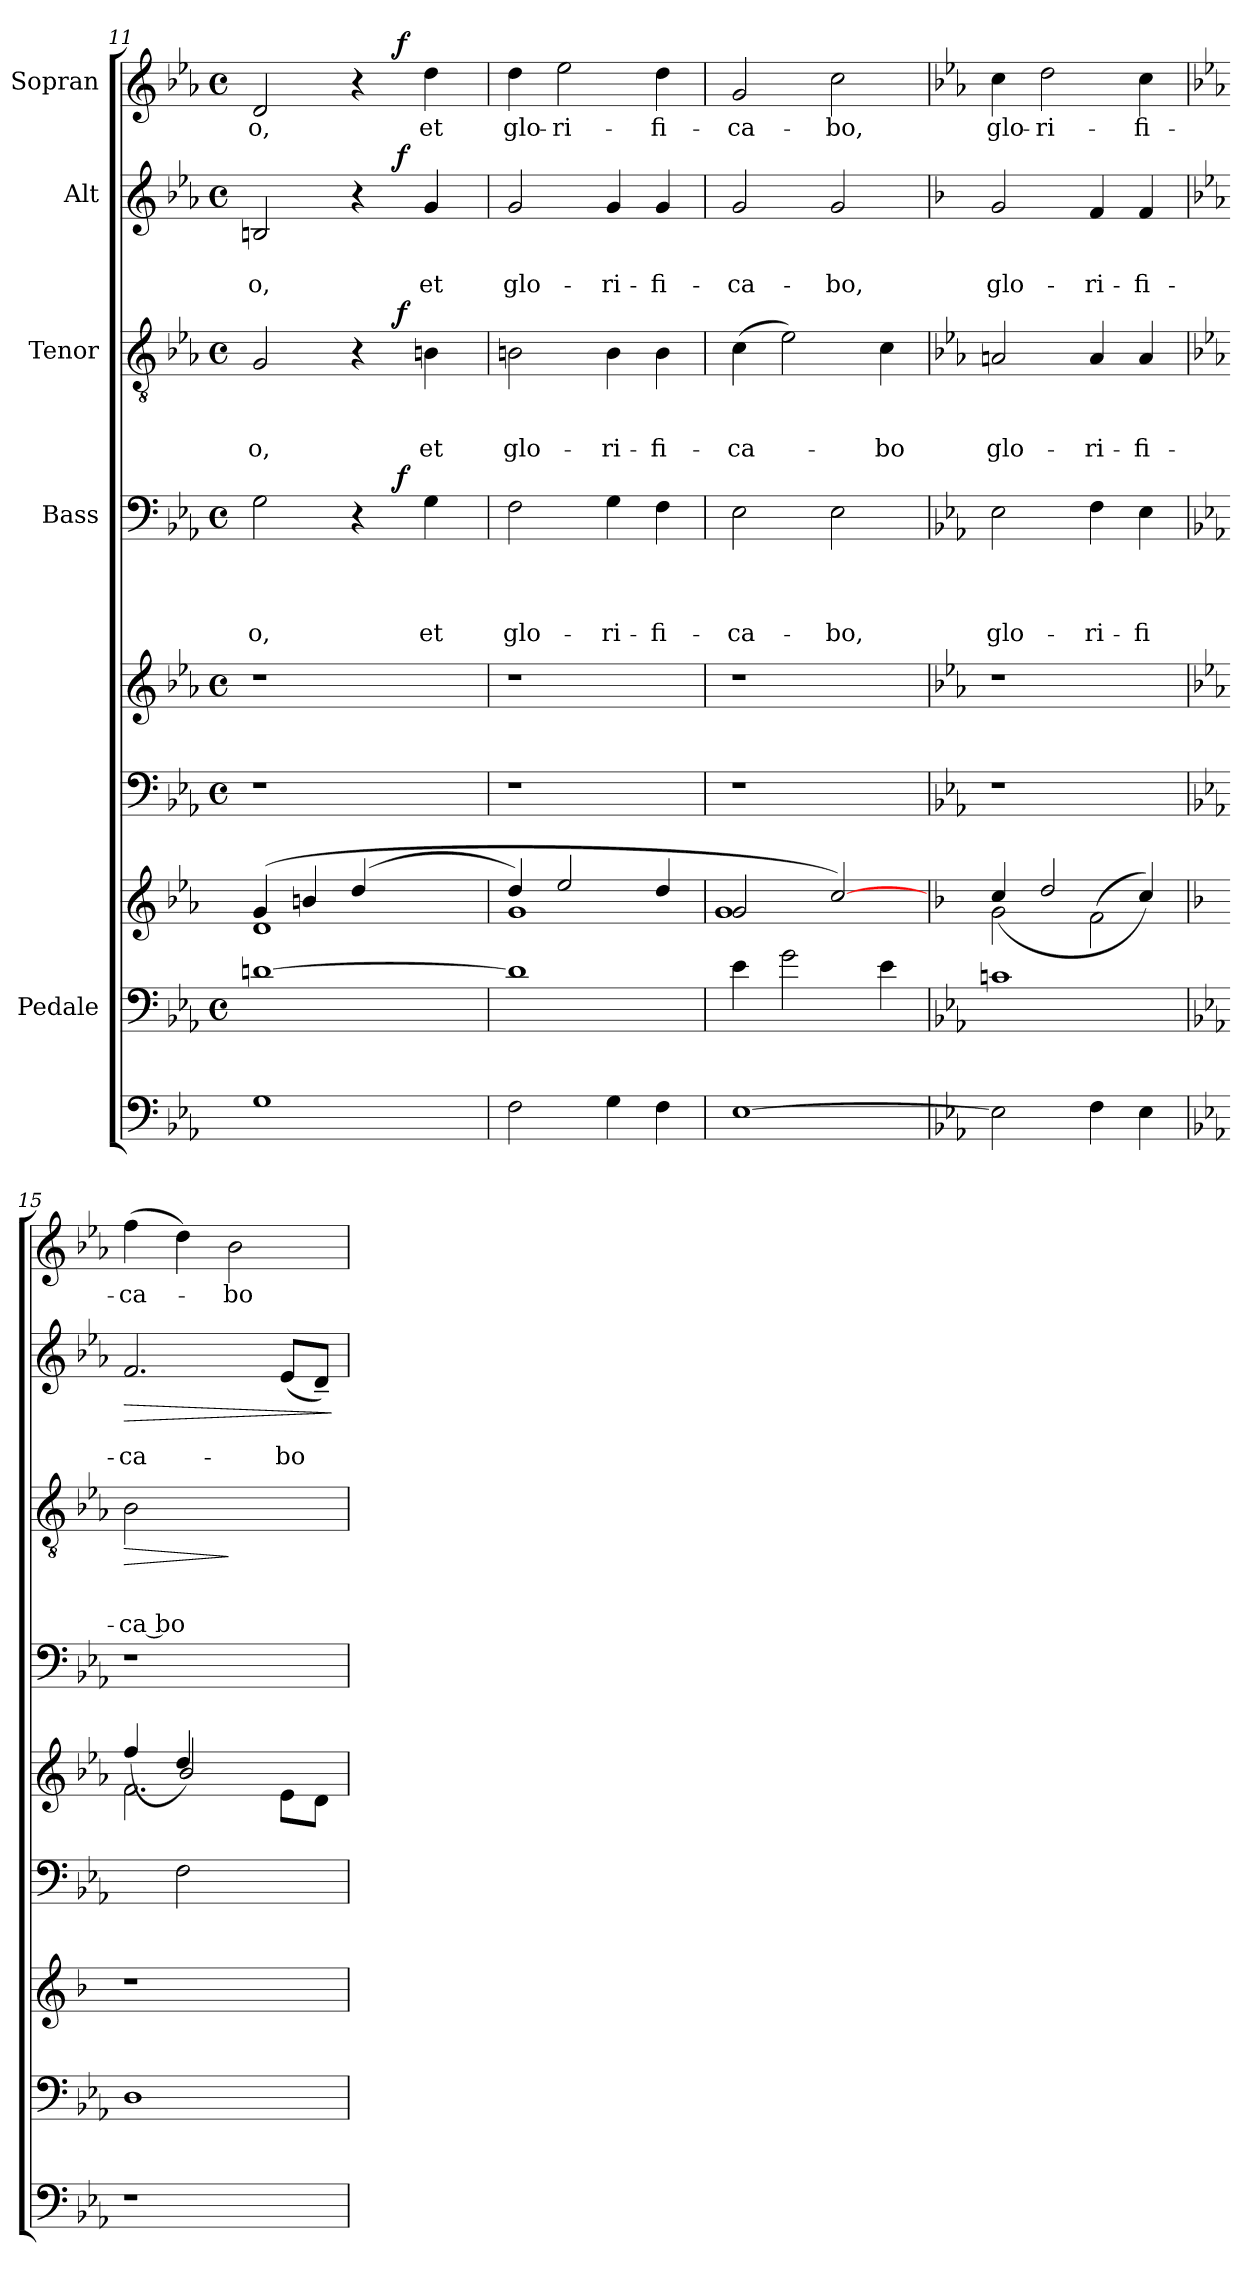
**kern	**kern	**kern	**kern	**kern	**kern	**text	**text	**text	**text	**dynam	**kern	**text	**text	**text	**dynam	**kern	**text	**text	**dynam	**kern	**text	**dynam
*part9	*part8	*part7	*part6	*part5	*part4	*part4	*part4	*part4	*part4	*part4	*part3	*part3	*part3	*part3	*part3	*part2	*part2	*part2	*part2	*part1	*part1	*part1
*staff9	*staff8	*staff7	*staff6	*staff5	*staff4	*staff4	*staff4	*staff4	*staff4	*staff4	*staff3	*staff3	*staff3	*staff3	*staff3	*staff2	*staff2	*staff2	*staff2	*staff1	*staff1	*staff1
*	*I"Pedale	*	*	*	*I"Bass	*	*	*	*	*	*I"Tenor	*	*	*	*	*I"Alt	*	*	*	*I"Sopran	*	*
*clefF4	*clefF4	*clefG2	*clefF4	*clefG2	*clefF4	*	*	*	*	*	*clefGv2	*	*	*	*	*clefG2	*	*	*	*clefG2	*	*
*k[b-e-a-]	*k[b-e-a-]	*k[b-e-a-]	*k[b-e-a-]	*k[b-e-a-]	*k[b-e-a-]	*	*	*	*	*	*k[b-e-a-]	*	*	*	*	*k[b-e-a-]	*	*	*	*k[b-e-a-]	*	*
*E-:	*E-:	*E-:	*E-:	*E-:	*E-:	*	*	*	*	*	*E-:	*	*	*	*	*E-:	*	*	*	*E-:	*	*
*	*M4/4	*	*M4/4	*M4/4	*M4/4	*	*	*	*	*	*M4/4	*	*	*	*	*M4/4	*	*	*	*M4/4	*	*
*	*met(c)	*	*met(c)	*met(c)	*met(c)	*	*	*	*	*	*met(c)	*	*	*	*	*met(c)	*	*	*	*met(c)	*	*
=11	=11	=11	=11	=11	=11	=11	=11	=11	=11	=11	=11	=11	=11	=11	=11	=11	=11	=11	=11	=11	=11	=11
*	*	*^	*	*	*	*	*	*	*	*	*	*	*	*	*	*	*	*	*	*	*	*
!	!	!	!	!	!	!	!	!	!	!LO:LY:b	!	!	!	!	!LO:LY:b	!	!	!	!LO:LY:b	!	!	!LO:LY:b	!
*	*	*	*	*	*	*^	*	*	*	*	*	*^	*	*	*	*	*^	*	*	*	*^	*	*
1G	[>1dn	(4g/	1d	1r	1r	2G\	2ryy	.	.	.	-o,	.	2G/	2ryy	.	.	-o,	.	2Bn/	2ryy	.	-o,	.	2d/	2ryy	-o,	.
.	.	4bn/	.	.	.	.	.	.	.	.	.	.	.	.	.	.	.	.	.	.	.	.	.	.	.	.	.
.	.	(4dd/	.	.	.	4r	8ryy	.	.	.	.	.	4r	8ryy	.	.	.	.	4r	8ryy	.	.	.	4r	8ryy	.	.
.	.	.	.	.	.	.	32ryy	.	.	.	.	.	.	32ryy	.	.	.	.	.	32ryy	.	.	.	.	32ryy	.	.
!	!	!	!	!	!	!	!	!	!	!	!	!LO:DY:a	!	!	!	!	!	!LO:DY:a	!	!	!	!	!LO:DY:a	!	!	!	!LO:DY:a
.	.	.	.	.	.	.	4ryy	.	.	.	.	f	.	4ryy	.	.	.	f	.	4ryy	.	.	f	.	4ryy	.	f
!	!	!	!	!	!	!	!	!	!	!	!LO:LY:b	!	!	!	!	!	!LO:LY:b	!	!	!	!	!LO:LY:b	!	!	!	!LO:LY:b	!
.	.	4ryy	.	.	.	4G\	.	.	.	.	et	.	4Bn\	.	.	.	et	.	4g/	.	.	et	.	4dd\	.	et	.
.	.	.	.	.	.	.	16.ryy	.	.	.	.	.	.	16.ryy	.	.	.	.	.	16.ryy	.	.	.	.	16.ryy	.	.
=12	=12	=12	=12	=12	=12	=12	=12	=12	=12	=12	=12	=12	=12	=12	=12	=12	=12	=12	=12	=12	=12	=12	=12	=12	=12	=12	=12
!	!	!	!	!	!	!	!	!	!	!	!LO:LY:b	!	!	!	!	!	!LO:LY:b	!	!	!	!	!LO:LY:b	!	!	!	!LO:LY:b	!
*	*	*	*	*	*	*v	*v	*	*	*	*	*	*	*	*	*	*	*	*v	*v	*	*	*	*v	*v	*	*
*	*	*	*	*	*	*	*	*	*	*	*	*v	*v	*	*	*	*	*	*	*	*	*	*	*
2F\	1d]	4dd/)	1g	1r	1r	2F\	.	.	.	glo-	.	2Bn\	.	.	glo-	.	2g/	.	glo-	.	4dd\	glo-	.
!	!	!	!	!	!	!	!	!	!	!	!	!	!	!	!	!	!	!	!	!	!	!LO:LY:b	!
.	.	2ee-/	.	.	.	.	.	.	.	.	.	.	.	.	.	.	.	.	.	.	2ee-\	-ri-	.
!	!	!	!	!	!	!	!	!	!	!LO:LY:b	!	!	!	!	!LO:LY:b	!	!	!	!LO:LY:b	!	!	!	!
4G\	.	.	.	.	.	4G\	.	.	.	-ri-	.	4B\	.	.	-ri-	.	4g/	.	-ri-	.	.	.	.
!	!	!	!	!	!	!	!	!	!	!LO:LY:b	!	!	!	!	!LO:LY:b	!	!	!	!LO:LY:b	!	!	!LO:LY:b	!
4F\	.	4dd/	.	.	.	4F\	.	.	.	-fi-	.	4B\	.	.	-fi-	.	4g/	.	-fi-	.	4dd\	-fi-	.
=13	=13	=13	=13	=13	=13	=13	=13	=13	=13	=13	=13	=13	=13	=13	=13	=13	=13	=13	=13	=13	=13	=13	=13
!	!	!	!	!	!	!	!	!	!	!LO:LY:b	!	!	!	!	!LO:LY:b	!	!	!	!LO:LY:b	!	!	!LO:LY:b	!
[>1E-	4e-\	2g/	1g	1r	1r	2E-\	.	.	.	-ca-	.	(>4c\	.	.	-ca-	.	2g/	.	-ca-	.	2g/	-ca-	.
.	2g\	.	.	.	.	.	.	.	.	.	.	2e-\)	.	.	.	.	.	.	.	.	.	.	.
!	!	!	!	!	!	!	!	!	!	!LO:LY:b	!	!	!	!	!	!	!	!	!LO:LY:b	!	!	!LO:LY:b	!
.	.	[>2cc/)	.	.	.	2E-\	.	.	.	-bo,	.	.	.	.	.	.	2g/	.	-bo,	.	2cc\	-bo,	.
!	!	!	!	!	!	!	!	!	!	!	!	!	!	!	!LO:LY:b	!	!	!	!	!	!	!	!
.	4e-\	.	.	.	.	.	.	.	.	.	.	4c\	.	.	-bo	.	.	.	.	.	.	.	.
=14	=14	=14	=14	=14	=14	=14	=14	=14	=14	=14	=14	=14	=14	=14	=14	=14	=14	=14	=14	=14	=14	=14	=14
*	*	*k[b-]	*	*	*	*	*	*	*	*	*	*	*	*	*	*	*k[b-]	*	*	*	*	*	*
*	*	*F:	*	*	*	*	*	*	*	*	*	*	*	*	*	*	*F:	*	*	*	*	*	*
!	!	!	!	!	!	!	!	!	!	!LO:LY:b	!	!	!	!	!LO:LY:b	!	!	!	!LO:LY:b	!	!	!LO:LY:b	!
2E-\]	1cn	2g\	(4cc/	1r	1r	2E-\	.	.	.	glo-	.	2An/	.	.	glo-	.	2g/	.	glo-	.	4cc\	glo-	.
!	!	!	!	!	!	!	!	!	!	!	!	!	!	!	!	!	!	!	!	!	!	!LO:LY:b	!
.	.	.	2dd/	.	.	.	.	.	.	.	.	.	.	.	.	.	.	.	.	.	2dd\	-ri-	.
!	!	!	!	!	!	!	!	!	!	!LO:LY:b	!	!	!	!	!LO:LY:b	!	!	!	!LO:LY:b	!	!	!	!
4F\	.	(<2f\	.	.	.	4F\	.	.	.	-ri-	.	4A/	.	.	-ri-	.	4f/	.	-ri-	.	.	.	.
!	!	!	!	!	!	!	!	!	!	!LO:LY:b	!	!	!	!	!LO:LY:b	!	!	!	!LO:LY:b	!	!	!LO:LY:b	!
4E-\	.	.	4cc/))	.	.	4E-\	.	.	.	-fi-	.	4A/	.	.	-fi-	.	4f/	.	-fi-	.	4cc\	-fi-	.
*	*	*v	*v	*	*	*	*	*	*	*	*	*	*	*	*	*	*	*	*	*	*	*	*
!!LO:PB:g=z
=15	=15	=15	=15	=15	=15	=15	=15	=15	=15	=15	=15	=15	=15	=15	=15	=15	=15	=15	=15	=15	=15	=15
*	*	*	*	*	*	*	*	*	*	*	*	*	*	*	*	*k[b-e-a-]	*	*	*	*	*	*
*	*	*	*	*	*	*	*	*	*	*	*	*	*	*	*	*E-:	*	*	*	*	*	*
*	*	*^	*	*^	*	*	*	*	*	*	*	*	*	*	*	*	*	*	*	*	*	*
*	*	*	*	*	*	*^	*	*	*	*	*	*	*	*	*	*	*	*	*	*	*	*	*	*
!	!	!	!	!	!	!	!	!	!	!	!	!	!	!	!	!	!LO:LY:b	!LO:HP:b	!	!	!LO:LY:b	!LO:HP:b	!	!LO:LY:b	!
*	*	*v	*v	*	*	*	*	*	*	*	*	*	*	*	*	*	*	*	*	*	*	*	*	*	*
1r	1D	1r	4ryy	2.f\	(4ff/	4ryy	1r	.	.	.	.	.	2B-\	.	.	-ca bo-	>	2.f/	.	-ca-	>	(>4ff\	-ca-	.
.	.	.	2F\	.	4dd/	2b-/)	.	.	.	.	.	.	.	.	.	.	.	.	.	.	.	4dd\)	.	.
!	!	!	!	!	!	!	!	!	!	!	!	!	!	!	!	!	!	!	!	!	!	!	!LO:LY:b	!
.	.	.	.	.	2ryy	.	.	.	.	.	.	.	2ryy	.	.	.	]	.	.	.	.	2b-\	-bo	.
!	!	!	!	!	!	!	!	!	!	!	!	!	!	!	!	!	!	!	!	!LO:LY:b	!	!	!	!
.	.	.	4ryy	4ryy	.	8e-\L	.	.	.	.	.	.	.	.	.	.	.	(<8e-/L	.	-bo	.	.	.	.
.	.	.	.	.	.	8d\J	.	.	.	.	.	.	.	.	.	.	.	8d~</J)	.	.	.	.	.	.
*	*	*	*	*v	*v	*v	*	*	*	*	*	*	*	*	*	*	*	*	*	*	*	*	*	*
.	.	.	.	.	.	.	.	.	.	.	.	.	.	.	.	.	.	.	]	.	.	.
=	=	=	=	=	=	=	=	=	=	=	=	=	=	=	=	=	=	=	=	=	=	=
*-	*-	*-	*-	*-	*-	*-	*-	*-	*-	*-	*-	*-	*-	*-	*-	*-	*-	*-	*-	*-	*-	*-
